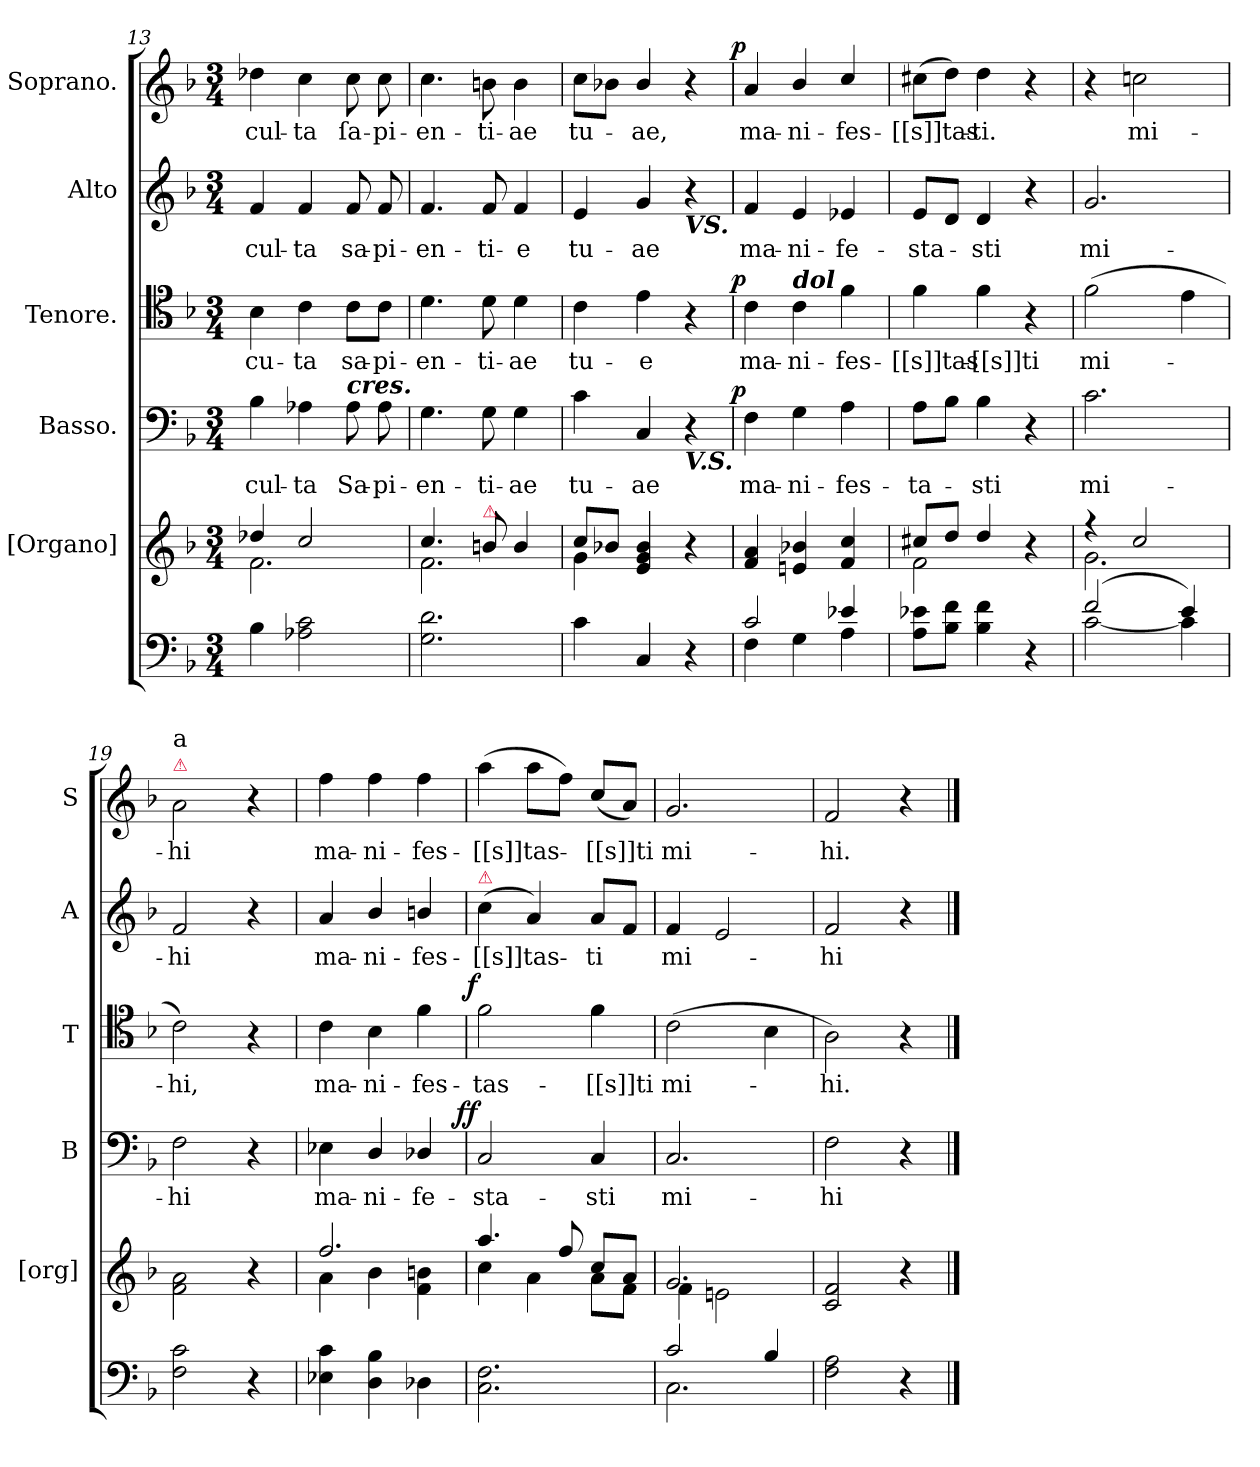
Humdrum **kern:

**kern	**kern	**kern	**text	**dynam	**kern	**text	**dynam	**kern	**text	**kern	**text	**dynam
*part6	*part5	*part4	*part4	*part4	*part3	*part3	*part3	*part2	*part2	*part1	*part1	*part1
*staff6	*staff5	*staff4	*staff4	*staff4	*staff3	*staff3	*staff3	*staff2	*staff2	*staff1	*staff1	*staff1
*	*I"[Organo]	*I"Basso.	*	*	*I"Tenore.	*	*	*I"Alto	*	*I"Soprano.	*	*
*	*I'[org]	*I'B	*	*	*I'T	*	*	*I'A	*	*I'S	*	*
*clefF4	*clefG2	*clefF4	*	*	*clefC4	*	*	*clefG2	*	*clefG2	*	*
*k[b-]	*k[b-]	*k[b-]	*	*	*k[b-]	*	*	*k[b-]	*	*k[b-]	*	*
*M3/4	*M3/4	*M3/4	*	*	*M3/4	*	*	*M3/4	*	*M3/4	*	*
=13	=13	=13	=13	=13	=13	=13	=13	=13	=13	=13	=13	=13
*	*^	*	*	*	*	*	*	*	*	*	*	*
4B-\	4dd-X/	2.f\	4B-\	-cul-	.	4B-\	-cu-	.	4f/	-cul-	4dd-X\	-cul-	.
2A-X\ 2c\	2cc/	.	4A-X\	-ta	.	4c\	-ta	.	4f/	-ta	4cc\	-ta	.
!	!	!	!LO:TX:a:Bi:t=cres.	!	!	!	!	!	!	!	!	!	!
.	.	.	8A-\	Sa-	.	8c\L	sa-	.	8f/	sa-	8cc\	ſa-	.
.	.	.	8A-\	-pi-	.	8c\J	-pi-	.	8f/	-pi-	8cc\	-pi-	.
=14	=14	=14	=14	=14	=14	=14	=14	=14	=14	=14	=14	=14	=14
2.G\ 2.d\	4.cc/	2.f\	4.G\	-en-	.	4.d\	-en-	.	4.f/	-en-	4.cc\	-en-	.
!	!LO:TX:a:color=crimson:t=⚠	!	!	!	!	!	!	!	!	!	!	!	!
.	8bn/	.	8G\	-ti-	.	8d\	-ti-	.	8f/	-ti-	8bn\	-ti-	.
.	4b/	.	4G\	-ae	.	4d\	-ae	.	4f/	-e	4b\	-ae	.
=15	=15	=15	=15	=15	=15	=15	=15	=15	=15	=15	=15	=15	=15
4c\	8cc/L	4g\	4c\	tu-	.	4c\	tu-	.	4e/	tu-	8cc\L	tu-	.
.	8b-X/J	.	.	.	.	.	.	.	.	.	8b-X\J	.	.
4C/	4e/ 4g/ 4b-/	4ryy	4C/	-ae	.	4e\	-e	.	4g/	-ae	4b-/	-ae,	.
!	!	!	!	!	!	!	!	!	!LO:TX:b:Bi:t=VS.	!	!	!	!
!	!	!	!LO:TX:b:Bi:t=V.S.	!	!	!	!	!	!	!	!	!	!
4r	4r	4ryy	4r	.	.	4r	.	.	4r	.	4r	.	.
=16	=16	=16	=16	=16	=16	=16	=16	=16	=16	=16	=16	=16	=16
*^	*	*	*	*	*	*	*	*	*	*	*	*	*
!	!	!	!	!	!	!LO:DY:b:rj	!	!	!LO:DY:a:rj	!	!	!	!	!LO:DY:a:rj
*	*	*v	*v	*	*	*	*	*	*	*	*	*	*	*
2c/	4F\	4f/ 4a/	4F\	ma-	p	4c\	ma-	p	4f/	ma-	4a/	ma-	p
!	!	!	!	!	!	!LO:TX:a:Bi:t=dol	!	!	!	!	!	!	!
.	4G\	4en/ 4b-X/	4G\	-ni-	.	4c\	-ni-	.	4e/	-ni-	4b-/	-ni-	.
4e-X/	4A\	4f/ 4cc/	4A\	-fes-	.	4f\	-fes-	.	4e-X/	-fe-	4cc/	-fes-	.
*v	*v	*	*	*	*	*	*	*	*	*	*	*	*
=17	=17	=17	=17	=17	=17	=17	=17	=17	=17	=17	=17	=17
*	*^	*	*	*	*	*	*	*	*	*	*	*
8A\ 8e-X\L	8cc#X/L	2f\	8A\L	-ta-	.	4f\	-[[s]]tas-	.	8e/L	-sta-	(>8cc#X\L	-[[s]]tas-	.
8B-\ 8f\J	8dd/J	.	8B-\J	.	.	.	.	.	8d/J	.	8dd\J)	.	.
4B-\ 4f\	4dd/	.	4B-\	-sti	.	4f\	-[[s]]ti	.	4d/	-sti	4dd\	-ti.	.
4r	4r	4ryy	4r	.	.	4r	.	.	4r	.	4r	.	.
=18	=18	=18	=18	=18	=18	=18	=18	=18	=18	=18	=18	=18	=18
*^	*	*	*	*	*	*	*	*	*	*	*	*	*
(>2f/	[2c\	4r	2.g\	2.c\	mi-	.	(>2f\	mi-	.	2.g/	mi-	4r	.	.
.	.	2cc/	.	.	.	.	.	.	.	.	.	2ccn\	mi-	.
4e/)	4c\]	.	.	.	.	.	4e\	.	.	.	.	.	.	.
*	*	*v	*v	*	*	*	*	*	*	*	*	*	*	*
=19	=19	=19	=19	=19	=19	=19	=19	=19	=19	=19	=19	=19	=19
!	!	!	!	!	!	!	!	!	!	!	!LO:TX:a:color=crimson:t=⚠	!	!
!	!	!	!	!	!	!	!	!	!	!	!LO:TX:a:t=a	!	!
*v	*v	*	*	*	*	*	*	*	*	*	*	*	*
2F\ 2c\	2f\ 2a\	2F\	-hi	.	2c\)	-hi,	.	2f/	-hi	2a\	-hi	.
4r	4r	4r	.	.	4r	.	.	4r	.	4r	.	.
=20	=20	=20	=20	=20	=20	=20	=20	=20	=20	=20	=20	=20
*	*^	*	*	*	*	*	*	*	*	*	*	*
4E-X\ 4c\	2.ff/	4a\	4E-X\	ma-	.	4c\	ma-	.	4a/	ma-	4ff\	ma-	.
4D\ 4B-\	.	4b-\	4D/	-ni-	.	4B-\	-ni-	.	4b-/	-ni-	4ff\	-ni-	.
4D-X\	.	4f\ 4bn\	4D-X/	-fe-	.	4f\	-fes-	.	4bn/	-fes-	4ff\	-fes-	.
=21	=21	=21	=21	=21	=21	=21	=21	=21	=21	=21	=21	=21	=21
!	!	!	!	!	!	!	!	!	!LO:TX:a:color=crimson:t=⚠	!	!	!	!
!	!	!	!	!	!LO:DY:a:rj	!	!	!LO:DY:a:rj	!	!	!	!	!
2.C\ 2.F\	4.aa/	4cc\	2C/	-sta-	ff	2f\	-tas-	f	(>4cc\	-[[s]]tas-	(>4aa\	-[[s]]tas-	.
.	.	4a\	.	.	.	.	.	.	4a/)	.	8aa\L	.	.
.	8ff/	.	.	.	.	.	.	.	.	.	8ff\J)	.	.
.	8cc/L	8a\L	4C/	-sti	.	4f\	-[[s]]ti	.	8a/L	-ti	(<8cc/L	-[[s]]ti	.
.	8a/J	8f\J	.	.	.	.	.	.	8f/J	.	8a/J)	.	.
=22	=22	=22	=22	=22	=22	=22	=22	=22	=22	=22	=22	=22	=22
*^	*	*	*	*	*	*	*	*	*	*	*	*	*
2c/	2.C\	2.g/	4f\	2.C/	mi-	.	(>2c\	mi-	.	4f/	mi-	2.g/	mi-	.
.	.	.	2en\	.	.	.	.	.	.	2e/	.	.	.	.
4B-/	.	.	.	.	.	.	4B-\	.	.	.	.	.	.	.
*v	*v	*	*	*	*	*	*	*	*	*	*	*	*	*
*	*v	*v	*	*	*	*	*	*	*	*	*	*	*
=23	=23	=23	=23	=23	=23	=23	=23	=23	=23	=23	=23	=23
2F\ 2A\	2c/ 2f/	2F\	-hi	.	2A\)	-hi.	.	2f/	-hi	2f/	-hi.	.
4r	4r	4r	.	.	4r	.	.	4r	.	4r	.	.
==	==	==	==	==	==	==	==	==	==	==	==	==
*-	*-	*-	*-	*-	*-	*-	*-	*-	*-	*-	*-	*-
